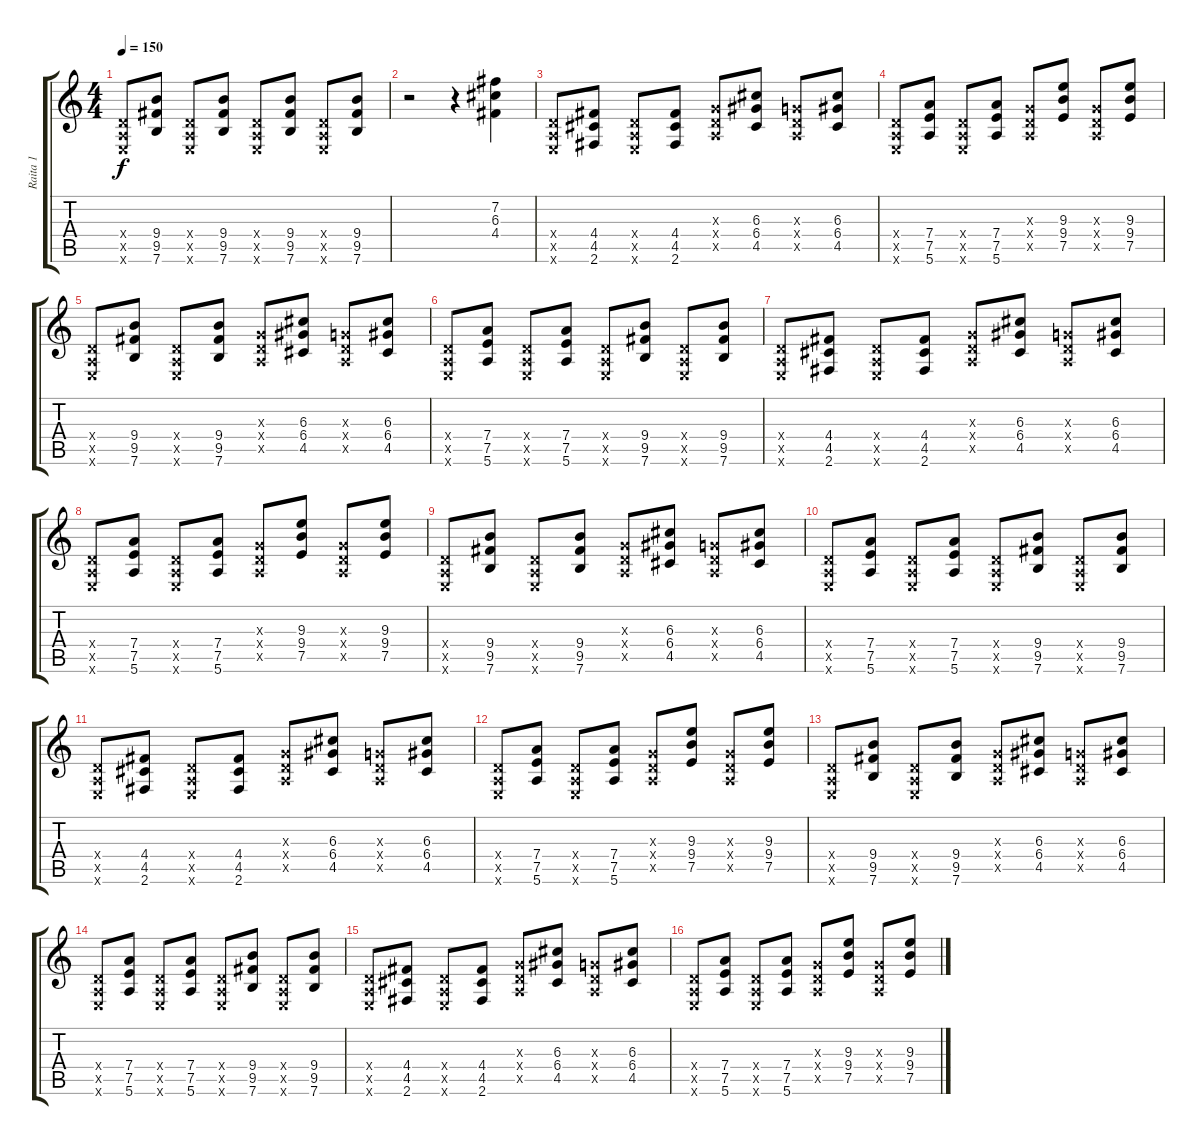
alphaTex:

\track ("Raita 1" "Raita 1") {instrument overdrivenguitar}
\staff {score tabs}
\tuning (E4 B3 G3 D3 A2 E2) {hide}
\ts (4 4)
\tempo 150
\clef g2
\ks c
(0.4{x} 0.5{x} 0.6{x}).8{dy f} (9.4 9.5 7.6).8 (0.4{x} 0.5{x} 0.6{x}).8 (9.4 9.5 7.6).8 (0.4{x} 0.5{x} 0.6{x}).8 (9.4 9.5 7.6).8 (0.4{x} 0.5{x} 0.6{x}).8 (9.4 9.5 7.6).8 |
r.2 r.4 (7.2 6.3 4.4).4 |
(0.4{x} 0.5{x} 0.6{x}).8 (4.4 4.5 2.6).8 (0.4{x} 0.5{x} 0.6{x}).8 (4.4 4.5 2.6).8 (0.3{x} 0.4{x} 0.5{x}).8 (6.3 6.4 4.5).8 (0.3{x} 0.4{x} 0.5{x}).8 (6.3 6.4 4.5).8 |
(0.4{x} 0.5{x} 0.6{x}).8 (7.4 7.5 5.6).8 (0.4{x} 0.5{x} 0.6{x}).8 (7.4 7.5 5.6).8 (0.3{x} 0.4{x} 0.5{x}).8 (9.3 9.4 7.5).8 (0.3{x} 0.4{x} 0.5{x}).8 (9.3 9.4 7.5).8 |
(0.4{x} 0.5{x} 0.6{x}).8 (9.4 9.5 7.6).8 (0.4{x} 0.5{x} 0.6{x}).8 (9.4 9.5 7.6).8 (0.3{x} 0.4{x} 0.5{x}).8 (6.3 6.4 4.5).8 (0.3{x} 0.4{x} 0.5{x}).8 (6.3 6.4 4.5).8 |
(0.4{x} 0.5{x} 0.6{x}).8 (7.4 7.5 5.6).8 (0.4{x} 0.5{x} 0.6{x}).8 (7.4 7.5 5.6).8 (0.4{x} 0.5{x} 0.6{x}).8 (9.4 9.5 7.6).8 (0.4{x} 0.5{x} 0.6{x}).8 (9.4 9.5 7.6).8 |
(0.4{x} 0.5{x} 0.6{x}).8 (4.4 4.5 2.6).8 (0.4{x} 0.5{x} 0.6{x}).8 (4.4 4.5 2.6).8 (0.3{x} 0.4{x} 0.5{x}).8 (6.3 6.4 4.5).8 (0.3{x} 0.4{x} 0.5{x}).8 (6.3 6.4 4.5).8 |
(0.4{x} 0.5{x} 0.6{x}).8 (7.4 7.5 5.6).8 (0.4{x} 0.5{x} 0.6{x}).8 (7.4 7.5 5.6).8 (0.3{x} 0.4{x} 0.5{x}).8 (9.3 9.4 7.5).8 (0.3{x} 0.4{x} 0.5{x}).8 (9.3 9.4 7.5).8 |
(0.4{x} 0.5{x} 0.6{x}).8 (9.4 9.5 7.6).8 (0.4{x} 0.5{x} 0.6{x}).8 (9.4 9.5 7.6).8 (0.3{x} 0.4{x} 0.5{x}).8 (6.3 6.4 4.5).8 (0.3{x} 0.4{x} 0.5{x}).8 (6.3 6.4 4.5).8 |
(0.4{x} 0.5{x} 0.6{x}).8 (7.4 7.5 5.6).8 (0.4{x} 0.5{x} 0.6{x}).8 (7.4 7.5 5.6).8 (0.4{x} 0.5{x} 0.6{x}).8 (9.4 9.5 7.6).8 (0.4{x} 0.5{x} 0.6{x}).8 (9.4 9.5 7.6).8 |
(0.4{x} 0.5{x} 0.6{x}).8 (4.4 4.5 2.6).8 (0.4{x} 0.5{x} 0.6{x}).8 (4.4 4.5 2.6).8 (0.3{x} 0.4{x} 0.5{x}).8 (6.3 6.4 4.5).8 (0.3{x} 0.4{x} 0.5{x}).8 (6.3 6.4 4.5).8 |
(0.4{x} 0.5{x} 0.6{x}).8 (7.4 7.5 5.6).8 (0.4{x} 0.5{x} 0.6{x}).8 (7.4 7.5 5.6).8 (0.3{x} 0.4{x} 0.5{x}).8 (9.3 9.4 7.5).8 (0.3{x} 0.4{x} 0.5{x}).8 (9.3 9.4 7.5).8 |
(0.4{x} 0.5{x} 0.6{x}).8 (9.4 9.5 7.6).8 (0.4{x} 0.5{x} 0.6{x}).8 (9.4 9.5 7.6).8 (0.3{x} 0.4{x} 0.5{x}).8 (6.3 6.4 4.5).8 (0.3{x} 0.4{x} 0.5{x}).8 (6.3 6.4 4.5).8 |
(0.4{x} 0.5{x} 0.6{x}).8 (7.4 7.5 5.6).8 (0.4{x} 0.5{x} 0.6{x}).8 (7.4 7.5 5.6).8 (0.4{x} 0.5{x} 0.6{x}).8 (9.4 9.5 7.6).8 (0.4{x} 0.5{x} 0.6{x}).8 (9.4 9.5 7.6).8 |
(0.4{x} 0.5{x} 0.6{x}).8 (4.4 4.5 2.6).8 (0.4{x} 0.5{x} 0.6{x}).8 (4.4 4.5 2.6).8 (0.3{x} 0.4{x} 0.5{x}).8 (6.3 6.4 4.5).8 (0.3{x} 0.4{x} 0.5{x}).8 (6.3 6.4 4.5).8 |
(0.4{x} 0.5{x} 0.6{x}).8 (7.4 7.5 5.6).8 (0.4{x} 0.5{x} 0.6{x}).8 (7.4 7.5 5.6).8 (0.3{x} 0.4{x} 0.5{x}).8 (9.3 9.4 7.5).8 (0.3{x} 0.4{x} 0.5{x}).8 (9.3 9.4 7.5).8
